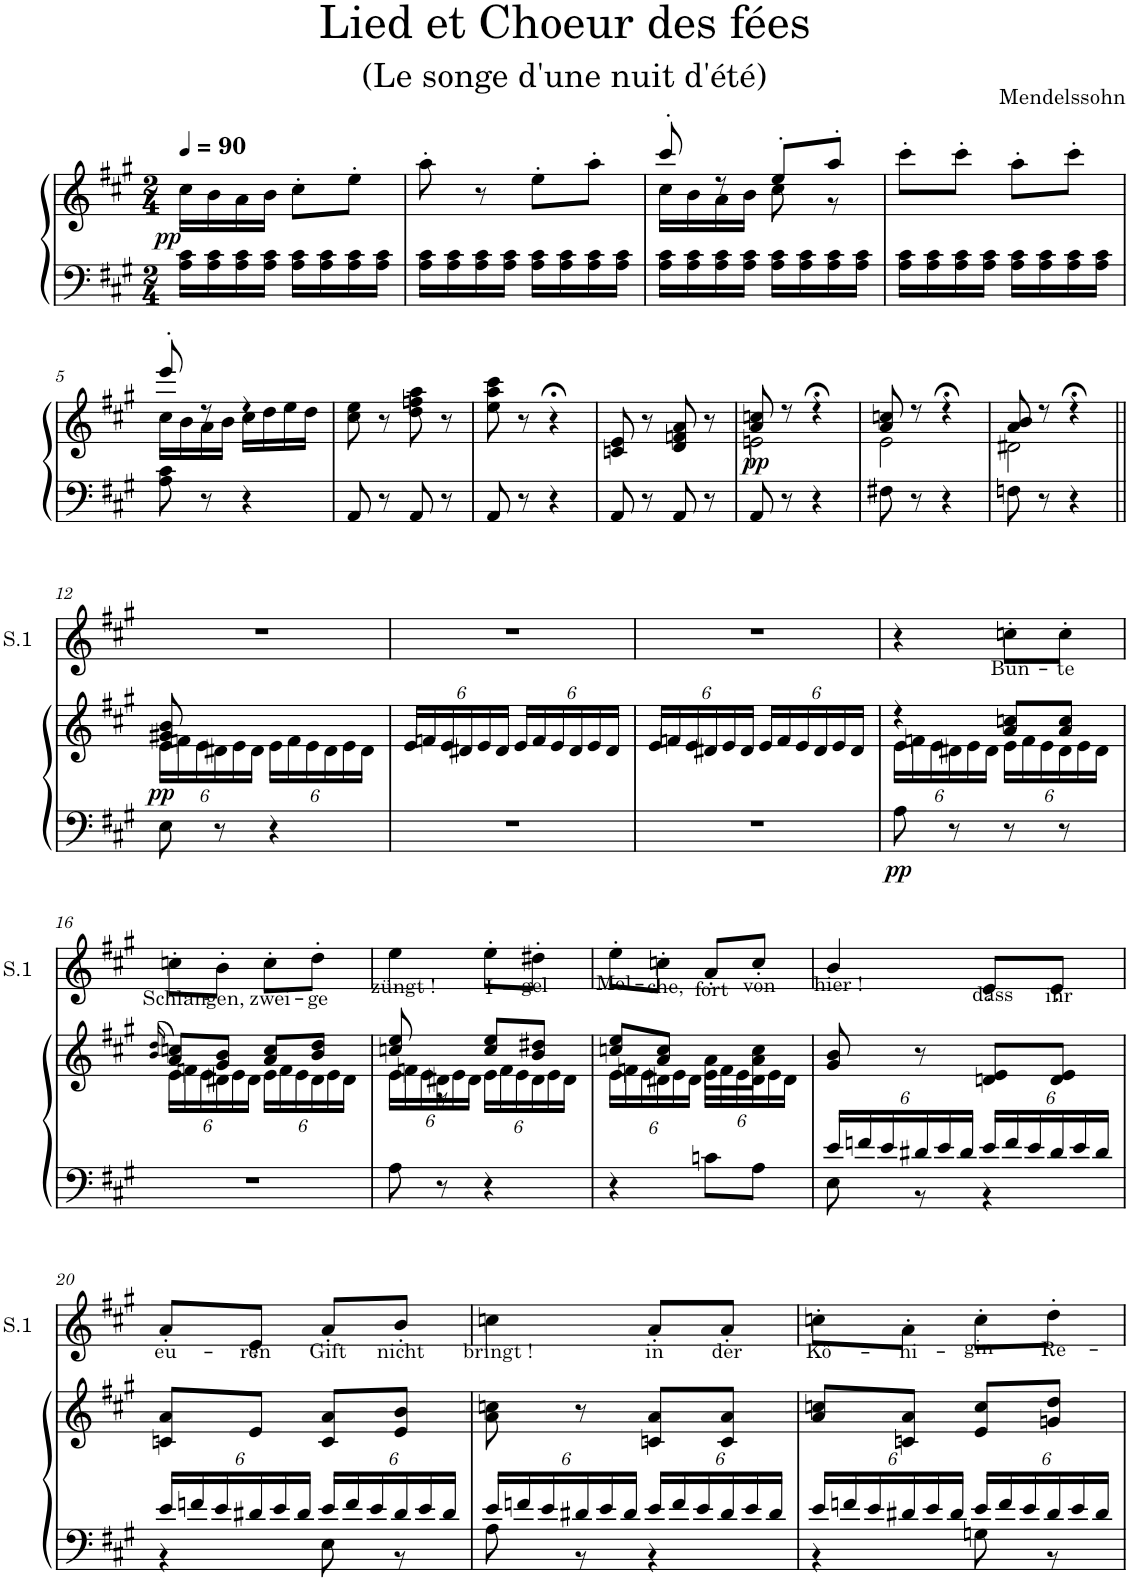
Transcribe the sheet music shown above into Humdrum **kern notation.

**kern	**kern	**dynam	**kern	**kern	**kern	**kern	**text
*part5	*part5	*part5	*part4	*part3	*part2	*part1	*part1
*staff6	*staff5	*staff5/6	*staff4	*staff3	*staff2	*staff1	*staff1
*I"Piano	*	*	*I"Alto	*I"Soprano3	*I"Soprano2	*I"Soprano1	*
*I'Pno	*	*	*I'A.	*I'S.3	*I'S.2	*I'S.1	*
*clefF4	*clefG2	*	*clefG2	*clefG2	*clefG2	*clefG2	*
*k[f#c#g#]	*k[f#c#g#]	*	*k[f#c#g#]	*k[f#c#g#]	*k[f#c#g#]	*k[f#c#g#]	*
*M2/4	*M2/4	*	*M2/4	*M2/4	*M2/4	*M2/4	*
*MM90	*MM90	*	*MM90	*MM90	*MM90	*MM90	*
=1	=1	=1	=1	=1	=1	=1	=1
!	!	!LO:DY:b	!	!	!	!	!
16A\ 16c#\LL	16cc#\LL	pp	2r	2r	2r	2r	.
16A\ 16c#\	16b\	.	.	.	.	.	.
16A\ 16c#\	16a\	.	.	.	.	.	.
16A\ 16c#\JJ	16b\JJ	.	.	.	.	.	.
16A\ 16c#\LL	8cc#'\L	.	.	.	.	.	.
16A\ 16c#\	.	.	.	.	.	.	.
16A\ 16c#\	8ee'\J	.	.	.	.	.	.
16A\ 16c#\JJ	.	.	.	.	.	.	.
=2	=2	=2	=2	=2	=2	=2	=2
16A\ 16c#\LL	8aa'\	.	2r	2r	2r	2r	.
16A\ 16c#\	.	.	.	.	.	.	.
16A\ 16c#\	8r	.	.	.	.	.	.
16A\ 16c#\JJ	.	.	.	.	.	.	.
16A\ 16c#\LL	8ee'\L	.	.	.	.	.	.
16A\ 16c#\	.	.	.	.	.	.	.
16A\ 16c#\	8aa'\J	.	.	.	.	.	.
16A\ 16c#\JJ	.	.	.	.	.	.	.
=3	=3	=3	=3	=3	=3	=3	=3
*	*^	*	*	*	*	*	*
16A\ 16c#\LL	8ccc#'/	16cc#\LL	.	2r	2r	2r	2r	.
16A\ 16c#\	.	16b\	.	.	.	.	.	.
16A\ 16c#\	8r	16a\	.	.	.	.	.	.
16A\ 16c#\JJ	.	16b\JJ	.	.	.	.	.	.
16A\ 16c#\LL	8ee'/L	8cc#\	.	.	.	.	.	.
16A\ 16c#\	.	.	.	.	.	.	.	.
16A\ 16c#\	8aa'/J	8r	.	.	.	.	.	.
16A\ 16c#\JJ	.	.	.	.	.	.	.	.
*	*v	*v	*	*	*	*	*	*
=4	=4	=4	=4	=4	=4	=4	=4
16A\ 16c#\LL	8ccc#'\L	.	2r	2r	2r	2r	.
16A\ 16c#\	.	.	.	.	.	.	.
16A\ 16c#\	8ccc#'\J	.	.	.	.	.	.
16A\ 16c#\JJ	.	.	.	.	.	.	.
16A\ 16c#\LL	8aa'\L	.	.	.	.	.	.
16A\ 16c#\	.	.	.	.	.	.	.
16A\ 16c#\	8ccc#'\J	.	.	.	.	.	.
16A\ 16c#\JJ	.	.	.	.	.	.	.
!!LO:LB:g=z
=5	=5	=5	=5	=5	=5	=5	=5
*	*^	*	*	*	*	*	*
8A\ 8c#\	8eee'/	16cc#\LL	.	2r	2r	2r	2r	.
.	.	16b\	.	.	.	.	.	.
8r	8r	16a\	.	.	.	.	.	.
.	.	16b\JJ	.	.	.	.	.	.
4r	4r	16cc#\LL	.	.	.	.	.	.
.	.	16dd\	.	.	.	.	.	.
.	.	16ee\	.	.	.	.	.	.
.	.	16dd\JJ	.	.	.	.	.	.
*	*v	*v	*	*	*	*	*	*
=6	=6	=6	=6	=6	=6	=6	=6
8AA/	8cc#\ 8ee\	.	2r	2r	2r	2r	.
8r	8r	.	.	.	.	.	.
8AA/	8dd\ 8ffn\ 8aa\	.	.	.	.	.	.
8r	8r	.	.	.	.	.	.
=7	=7	=7	=7	=7	=7	=7	=7
8AA/	8ee\ 8aa\ 8ccc#\	.	2r	2r	2r	2r	.
8r	8r	.	.	.	.	.	.
4r	4r;<	.	.	.	.	.	.
=8	=8	=8	=8	=8	=8	=8	=8
8AA/	8cn/ 8e/	.	2r	2r	2r	2r	.
8r	8r	.	.	.	.	.	.
8AA/	8d/ 8fn/ 8a/	.	.	.	.	.	.
8r	8r	.	.	.	.	.	.
=9	=9	=9	=9	=9	=9	=9	=9
*	*^	*	*	*	*	*	*
!	!	!	!LO:DY:b	!	!	!	!	!
8AA/	8a/ 8ccn/	2en\	pp	2r	2r	2r	2r	.
8r	8r	.	.	.	.	.	.	.
4r	4r;<	.	.	.	.	.	.	.
=10	=10	=10	=10	=10	=10	=10	=10	=10
8F#X\	8a/ 8ccn/	2e\	.	2r	2r	2r	2r	.
8r	8r	.	.	.	.	.	.	.
4r	4r;<	.	.	.	.	.	.	.
=11	=11	=11	=11	=11	=11	=11	=11	=11
8Fn\	8a/ 8b/	2d#X\	.	2r	2r	2r	2r	.
8r	8r	.	.	.	.	.	.	.
4r	4r;<	.	.	.	.	.	.	.
!!LO:LB:g=z
=12||	=12||	=12||	=12||	=12||	=12||	=12||	=12||	=12||
*	*	*Xbrackettup	*	*	*	*	*	*
!	!	!	!LO:DY:b	!	!	!	!	!
8E\	8g#X/ 8b/	24e\LL	pp	2r	2r	2r	2r	.
.	.	24fn\	.	.	.	.	.	.
.	.	24e\	.	.	.	.	.	.
8r	8ryy	24d#X\	.	.	.	.	.	.
.	.	24e\	.	.	.	.	.	.
.	.	24d#\JJ	.	.	.	.	.	.
4r	4ryy	24e\LL	.	.	.	.	.	.
.	.	24f\	.	.	.	.	.	.
.	.	24e\	.	.	.	.	.	.
.	.	24d#\	.	.	.	.	.	.
.	.	24e\	.	.	.	.	.	.
.	.	24d#\JJ	.	.	.	.	.	.
*	*v	*v	*	*	*	*	*	*
=13	=13	=13	=13	=13	=13	=13	=13
2r	24e/LL	.	2r	2r	2r	2r	.
.	24fn/	.	.	.	.	.	.
.	24e/	.	.	.	.	.	.
.	24d#X/	.	.	.	.	.	.
.	24e/	.	.	.	.	.	.
.	24d#/JJ	.	.	.	.	.	.
.	24e/LL	.	.	.	.	.	.
.	24f/	.	.	.	.	.	.
.	24e/	.	.	.	.	.	.
.	24d#/	.	.	.	.	.	.
.	24e/	.	.	.	.	.	.
.	24d#/JJ	.	.	.	.	.	.
=14	=14	=14	=14	=14	=14	=14	=14
2r	24e/LL	.	2r	2r	2r	2r	.
.	24fn/	.	.	.	.	.	.
.	24e/	.	.	.	.	.	.
.	24d#X/	.	.	.	.	.	.
.	24e/	.	.	.	.	.	.
.	24d#/JJ	.	.	.	.	.	.
.	24e/LL	.	.	.	.	.	.
.	24f/	.	.	.	.	.	.
.	24e/	.	.	.	.	.	.
.	24d#/	.	.	.	.	.	.
.	24e/	.	.	.	.	.	.
.	24d#/JJ	.	.	.	.	.	.
=15	=15	=15	=15	=15	=15	=15	=15
*	*^	*	*	*	*	*	*
!	!	!	!LO:DY:b=2	!	!	!	!	!
8A\	4r	24e\LL	pp	2r	2r	2r	4r	.
.	.	24fn\	.	.	.	.	.	.
.	.	24e\	.	.	.	.	.	.
8r	.	24d#X\	.	.	.	.	.	.
.	.	24e\	.	.	.	.	.	.
.	.	24d#\JJ	.	.	.	.	.	.
!	!	!	!	!	!	!	!	!LO:LY:b
8r	8a/ 8ccn/L	24e\LL	.	.	.	.	8ccn'\L	Bun-
.	.	24f\	.	.	.	.	.	.
.	.	24e\	.	.	.	.	.	.
!	!	!	!	!	!	!	!	!LO:LY:b
8r	8a/ 8cc/J	24d#\	.	.	.	.	8cc'\J	-te
.	.	24e\	.	.	.	.	.	.
.	.	24d#\JJ	.	.	.	.	.	.
!!LO:LB:g=z
=16	=16	=16	=16	=16	=16	=16	=16	=16
.	(16qb/ 16qdd/	.	.	.	.	.	.	.
!	!	!	!	!	!	!	!	!LO:LY:b
2r	8a/ 8ccn/L)	24e\LL	.	2r	2r	2r	8ccn'\L	Schlan-
.	.	24fn\	.	.	.	.	.	.
.	.	24e\	.	.	.	.	.	.
!	!	!	!	!	!	!	!	!LO:LY:b
.	8g#/ 8b/J	24d#X\	.	.	.	.	8b'\J	-gen,
.	.	24e\	.	.	.	.	.	.
.	.	24d#\JJ	.	.	.	.	.	.
!	!	!	!	!	!	!	!	!LO:LY:b
.	8a/ 8cc/L	24e\LL	.	.	.	.	8cc'\L	zwei-
.	.	24f\	.	.	.	.	.	.
.	.	24e\	.	.	.	.	.	.
!	!	!	!	!	!	!	!	!LO:LY:b
.	8b/ 8dd/J	24d#\	.	.	.	.	8dd'\J	-ge
.	.	24e\	.	.	.	.	.	.
.	.	24d#\JJ	.	.	.	.	.	.
=17	=17	=17	=17	=17	=17	=17	=17	=17
!	!	!	!	!	!	!	!	!LO:LY:b
8A\	24e\LL	8ccn/ 8ee/	.	2r	2r	2r	4ee\	züngt !
.	24fn\	.	.	.	.	.	.	.
.	24e\	.	.	.	.	.	.	.
8r	24d#X\	8r	.	.	.	.	.	.
.	24e\	.	.	.	.	.	.	.
.	24d#\JJ	.	.	.	.	.	.	.
!	!	!	!	!	!	!	!	!LO:LY:b
4r	24e\LL	8cc/ 8ee/L	.	.	.	.	8ee'\L	I-
.	24f\	.	.	.	.	.	.	.
.	24e\	.	.	.	.	.	.	.
!	!	!	!	!	!	!	!	!LO:LY:b
.	24d#\	8b/ 8dd#X/J	.	.	.	.	8dd#X'\J	-gel
.	24e\	.	.	.	.	.	.	.
.	24d#\JJ	.	.	.	.	.	.	.
=18	=18	=18	=18	=18	=18	=18	=18	=18
!	!	!	!	!	!	!	!	!LO:LY:b
4r	24e\LL	8ccn/ 8ee/L	.	2r	2r	2r	8ee'\L	Mol-
.	24fn\	.	.	.	.	.	.	.
.	24e\	.	.	.	.	.	.	.
!	!	!	!	!	!	!	!	!LO:LY:b
.	24d#X\	8a/ 8cc/J	.	.	.	.	8ccn'\J	-che,
.	24e\	.	.	.	.	.	.	.
.	24d#\JJ	.	.	.	.	.	.	.
!	!	!	!	!	!	!	!	!LO:LY:b
8cn\L	24e\LL	8a\L	.	.	.	.	8a'/L	fort
.	24f\	.	.	.	.	.	.	.
.	24e\	.	.	.	.	.	.	.
!	!	!	!	!	!	!	!	!LO:LY:b
8A\J	24d#\	8a\ 8cc\J	.	.	.	.	8cc'/J	von
.	24e\	.	.	.	.	.	.	.
.	24d#\JJ	.	.	.	.	.	.	.
*	*v	*v	*	*	*	*	*	*
=19	=19	=19	=19	=19	=19	=19	=19
*Xbrackettup	*	*	*	*	*	*	*
*^	*	*	*	*	*	*	*
!	!	!	!	!	!	!	!	!LO:LY:b
24e/LL	8E\	8g#/ 8b/	.	2r	2r	2r	4b/	hier !
24fn/	.	.	.	.	.	.	.	.
24e/	.	.	.	.	.	.	.	.
24d#X/	8r	8r	.	.	.	.	.	.
24e/	.	.	.	.	.	.	.	.
24d#/JJ	.	.	.	.	.	.	.	.
!	!	!	!	!	!	!	!	!LO:LY:b
24e/LL	4r	8dn/ 8e/L	.	.	.	.	8e'/L	dass
24f/	.	.	.	.	.	.	.	.
24e/	.	.	.	.	.	.	.	.
!	!	!	!	!	!	!	!	!LO:LY:b
24d#/	.	8d/ 8e/J	.	.	.	.	8e'/J	ihr
24e/	.	.	.	.	.	.	.	.
24d#/JJ	.	.	.	.	.	.	.	.
!!LO:LB:g=z
=20	=20	=20	=20	=20	=20	=20	=20	=20
!	!	!	!	!	!	!	!	!LO:LY:b
24e/LL	4r	8cn/ 8a/L	.	2r	2r	2r	8a'/L	eu-
24fn/	.	.	.	.	.	.	.	.
24e/	.	.	.	.	.	.	.	.
!	!	!	!	!	!	!	!	!LO:LY:b
24d#X/	.	8e/J	.	.	.	.	8e'/J	-ren
24e/	.	.	.	.	.	.	.	.
24d#/JJ	.	.	.	.	.	.	.	.
!	!	!	!	!	!	!	!	!LO:LY:b
24e/LL	8E\	8c/ 8a/L	.	.	.	.	8a'/L	Gift
24f/	.	.	.	.	.	.	.	.
24e/	.	.	.	.	.	.	.	.
!	!	!	!	!	!	!	!	!LO:LY:b
24d#/	8r	8e/ 8b/J	.	.	.	.	8b'/J	nicht
24e/	.	.	.	.	.	.	.	.
24d#/JJ	.	.	.	.	.	.	.	.
=21	=21	=21	=21	=21	=21	=21	=21	=21
!	!	!	!	!	!	!	!	!LO:LY:b
24e/LL	8A\	8a\ 8ccn\	.	2r	2r	2r	4ccn\	bringt !
24fn/	.	.	.	.	.	.	.	.
24e/	.	.	.	.	.	.	.	.
24d#X/	8r	8r	.	.	.	.	.	.
24e/	.	.	.	.	.	.	.	.
24d#/JJ	.	.	.	.	.	.	.	.
!	!	!	!	!	!	!	!	!LO:LY:b
24e/LL	4r	8cn/ 8a/L	.	.	.	.	8a'/L	in
24f/	.	.	.	.	.	.	.	.
24e/	.	.	.	.	.	.	.	.
!	!	!	!	!	!	!	!	!LO:LY:b
24d#/	.	8c/ 8a/J	.	.	.	.	8a'/J	der
24e/	.	.	.	.	.	.	.	.
24d#/JJ	.	.	.	.	.	.	.	.
=22	=22	=22	=22	=22	=22	=22	=22	=22
!	!	!	!	!	!	!	!	!LO:LY:b
24e/LL	4r	8a/ 8ccn/L	.	2r	2r	2r	8ccn'\L	Kö-
24fn/	.	.	.	.	.	.	.	.
24e/	.	.	.	.	.	.	.	.
!	!	!	!	!	!	!	!	!LO:LY:b
24d#X/	.	8cn/ 8a/J	.	.	.	.	8a'\J	-ni-
24e/	.	.	.	.	.	.	.	.
24d#/JJ	.	.	.	.	.	.	.	.
!	!	!	!	!	!	!	!	!LO:LY:b
24e/LL	8Gn\	8e/ 8cc/L	.	.	.	.	8cc'\L	-gin
24f/	.	.	.	.	.	.	.	.
24e/	.	.	.	.	.	.	.	.
!	!	!	!	!	!	!	!	!LO:LY:b
24d#/	8r	8gn/ 8dd/J	.	.	.	.	8dd'\J	Re-
24e/	.	.	.	.	.	.	.	.
24d#/JJ	.	.	.	.	.	.	.	.
*v	*v	*	*	*	*	*	*	*
=	=	=	=	=	=	=	=
*-	*-	*-	*-	*-	*-	*-	*-
